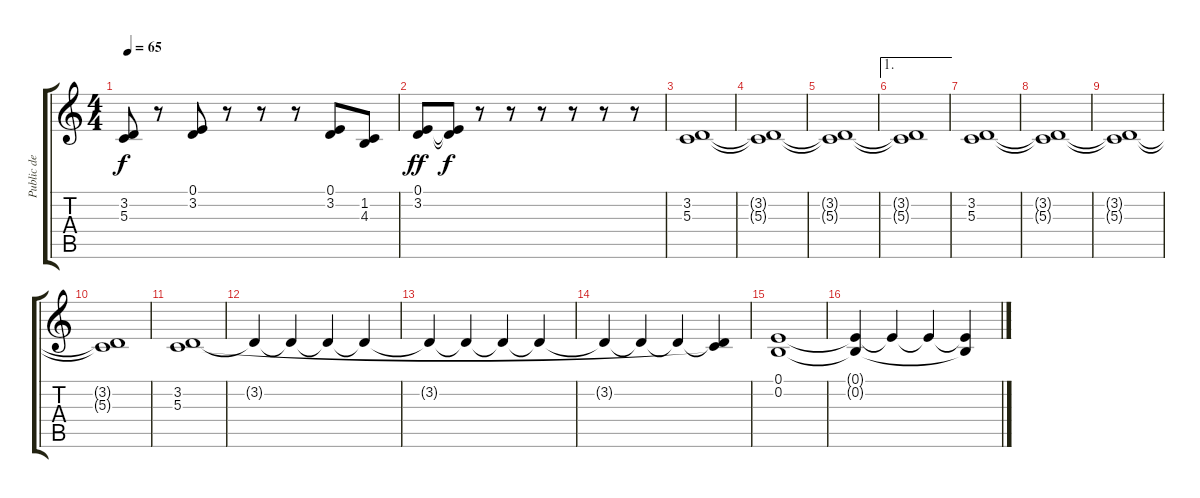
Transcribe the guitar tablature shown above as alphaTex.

\track ("Public de Nîmes" "Public de ") {instrument applause}
\staff {score tabs}
\tuning (E4 B3 G3 D3 A2 E2) {hide}
\ts (4 4)
\tempo 65
\clef g2
\ks c
(3.2{t} 5.3{t}).8{dy f} r.8 (0.1 3.2).8{volume 12} r.8 r.8 r.8 (0.1 3.2).8{volume 13} (1.2 4.3).8 |
(0.1 3.2).8{dy ff} (0.1{t} 3.2{t}).8{dy f} r.8 r.8 r.8 r.8 r.8 r.8 |
(3.2 5.3).1{volume 10} |
(3.2{t} 5.3{t}).1{volume 7} |
(3.2{t} 5.3{t}).1{volume 8} |
\ae 1
(3.2{t} 5.3{t}).1{volume 6} |
(3.2 5.3).1{volume 10} |
(3.2{t} 5.3{t}).1{volume 7} |
(3.2{t} 5.3{t}).1{volume 8} |
(3.2{t} 5.3{t}).1{volume 6} |
(3.2 5.3).1{volume 9} |
3.2{t}.4{volume 10} 3.2{t}.4 3.2{t}.4 3.2{t}.4 |
3.2{t}.4{volume 8} 3.2{t}.4 3.2{t}.4 3.2{t}.4 |
3.2{t}.4{volume 7} 3.2{t}.4 3.2{t}.4 (3.2{t} 5.3{t}).4 |
(0.1 0.2).1{volume 12} |
(0.1{t} 0.2{t}).4 0.1{t}.4 0.1{t}.4 (0.1{t} 0.2{t}).4
